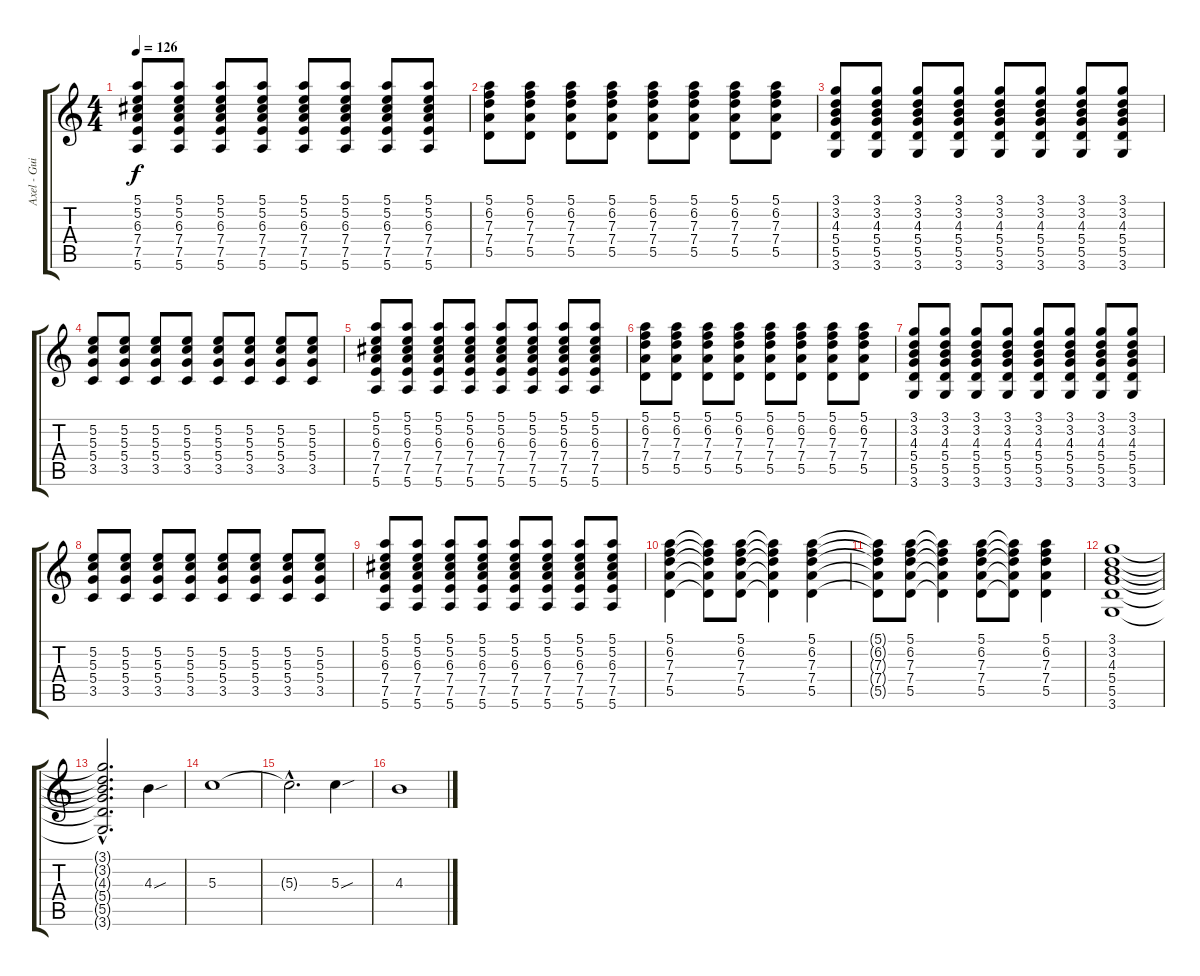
\track ("Axel - Guitare disto 2" "Axel - Gui") {instrument overdrivenguitar}
\staff {score tabs}
\tuning (E4 B3 G3 D3 A2 E2) {hide}
\ts (4 4)
\tempo 126
\clef g2
\ks c
(5.1 5.2 6.3 7.4 7.5 5.6).8{dy f} (5.1 5.2 6.3 7.4 7.5 5.6).8 (5.1 5.2 6.3 7.4 7.5 5.6).8 (5.1 5.2 6.3 7.4 7.5 5.6).8 (5.1 5.2 6.3 7.4 7.5 5.6).8 (5.1 5.2 6.3 7.4 7.5 5.6).8 (5.1 5.2 6.3 7.4 7.5 5.6).8 (5.1 5.2 6.3 7.4 7.5 5.6).8 |
(5.1 6.2 7.3 7.4 5.5).8 (5.1 6.2 7.3 7.4 5.5).8 (5.1 6.2 7.3 7.4 5.5).8 (5.1 6.2 7.3 7.4 5.5).8 (5.1 6.2 7.3 7.4 5.5).8 (5.1 6.2 7.3 7.4 5.5).8 (5.1 6.2 7.3 7.4 5.5).8 (5.1 6.2 7.3 7.4 5.5).8 |
(3.1 3.2 4.3 5.4 5.5 3.6).8 (3.1 3.2 4.3 5.4 5.5 3.6).8 (3.1 3.2 4.3 5.4 5.5 3.6).8 (3.1 3.2 4.3 5.4 5.5 3.6).8 (3.1 3.2 4.3 5.4 5.5 3.6).8 (3.1 3.2 4.3 5.4 5.5 3.6).8 (3.1 3.2 4.3 5.4 5.5 3.6).8 (3.1 3.2 4.3 5.4 5.5 3.6).8 |
(5.2 5.3 5.4 3.5).8 (5.2 5.3 5.4 3.5).8 (5.2 5.3 5.4 3.5).8 (5.2 5.3 5.4 3.5).8 (5.2 5.3 5.4 3.5).8 (5.2 5.3 5.4 3.5).8 (5.2 5.3 5.4 3.5).8 (5.2 5.3 5.4 3.5).8 |
(5.1 5.2 6.3 7.4 7.5 5.6).8 (5.1 5.2 6.3 7.4 7.5 5.6).8 (5.1 5.2 6.3 7.4 7.5 5.6).8 (5.1 5.2 6.3 7.4 7.5 5.6).8 (5.1 5.2 6.3 7.4 7.5 5.6).8 (5.1 5.2 6.3 7.4 7.5 5.6).8 (5.1 5.2 6.3 7.4 7.5 5.6).8 (5.1 5.2 6.3 7.4 7.5 5.6).8 |
(5.1 6.2 7.3 7.4 5.5).8 (5.1 6.2 7.3 7.4 5.5).8 (5.1 6.2 7.3 7.4 5.5).8 (5.1 6.2 7.3 7.4 5.5).8 (5.1 6.2 7.3 7.4 5.5).8 (5.1 6.2 7.3 7.4 5.5).8 (5.1 6.2 7.3 7.4 5.5).8 (5.1 6.2 7.3 7.4 5.5).8 |
(3.1 3.2 4.3 5.4 5.5 3.6).8 (3.1 3.2 4.3 5.4 5.5 3.6).8 (3.1 3.2 4.3 5.4 5.5 3.6).8 (3.1 3.2 4.3 5.4 5.5 3.6).8 (3.1 3.2 4.3 5.4 5.5 3.6).8 (3.1 3.2 4.3 5.4 5.5 3.6).8 (3.1 3.2 4.3 5.4 5.5 3.6).8 (3.1 3.2 4.3 5.4 5.5 3.6).8 |
(5.2 5.3 5.4 3.5).8 (5.2 5.3 5.4 3.5).8 (5.2 5.3 5.4 3.5).8 (5.2 5.3 5.4 3.5).8 (5.2 5.3 5.4 3.5).8 (5.2 5.3 5.4 3.5).8 (5.2 5.3 5.4 3.5).8 (5.2 5.3 5.4 3.5).8 |
(5.1 5.2 6.3 7.4 7.5 5.6).8 (5.1 5.2 6.3 7.4 7.5 5.6).8 (5.1 5.2 6.3 7.4 7.5 5.6).8 (5.1 5.2 6.3 7.4 7.5 5.6).8 (5.1 5.2 6.3 7.4 7.5 5.6).8 (5.1 5.2 6.3 7.4 7.5 5.6).8 (5.1 5.2 6.3 7.4 7.5 5.6).8 (5.1 5.2 6.3 7.4 7.5 5.6).8 |
(5.1 6.2 7.3 7.4 5.5).4 (5.1{t} 6.2{t} 7.3{t} 7.4{t} 5.5{t}).8 (5.1 6.2 7.3 7.4 5.5).8 (5.1{t} 6.2{t} 7.3{t} 7.4{t} 5.5{t}).4 (5.1 6.2 7.3 7.4 5.5).4 |
(5.1{t} 6.2{t} 7.3{t} 7.4{t} 5.5{t}).8 (5.1 6.2 7.3 7.4 5.5).8 (5.1{t} 6.2{t} 7.3{t} 7.4{t} 5.5{t}).4 (5.1 6.2 7.3 7.4 5.5).8 (5.1{t} 6.2{t} 7.3{t} 7.4{t} 5.5{t}).8 (5.1 6.2 7.3 7.4 5.5).4 |
(3.1 3.2 4.3 5.4 5.5 3.6).1 |
(3.1{hac t} 3.2{hac t} 4.3{hac t} 5.4{hac t} 5.5{hac t} 3.6{hac t}).2{d} 4.3{sou}.4 |
5.3.1 |
5.3{hac t}.2{d} 5.3{sou}.4 |
4.3.1
